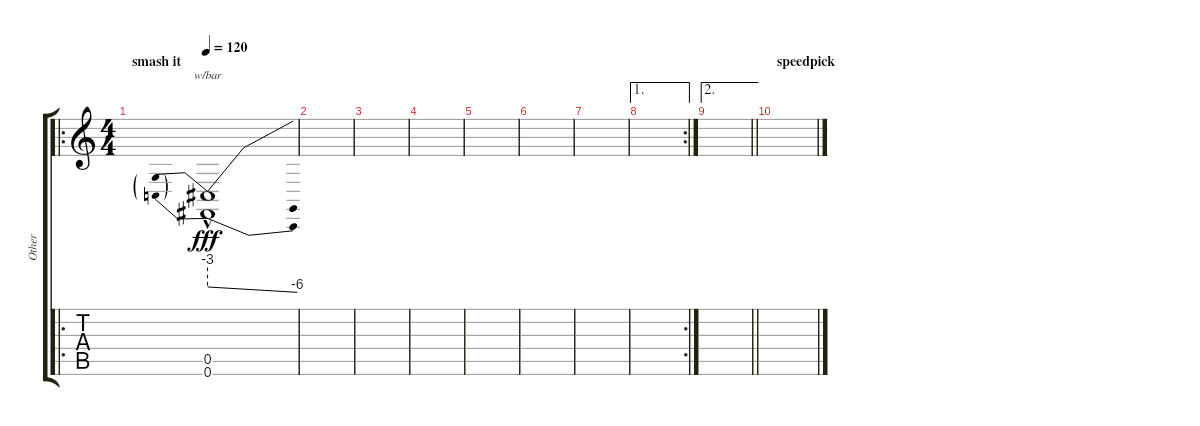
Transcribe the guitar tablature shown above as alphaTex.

\track ("Other" "Other") {instrument electricbasspick}
\staff {score tabs}
\tuning (D4 A3 F3 C3 G2 C2) {hide}
\ro
\ts (4 4)
\section ("" "smash it")
\tempo 120
\clef g2
\ks c
(0.5{hac} 0.6{hac}).1{tbe (predivedive default 0 -12 60 -24) dy fff instrument electricbasspick} |
|
|
|
|
|
|
\ae 1
\rc 2
|
\ae 2
\barLineRight lightlight
|
\section ("" "speedpick")
